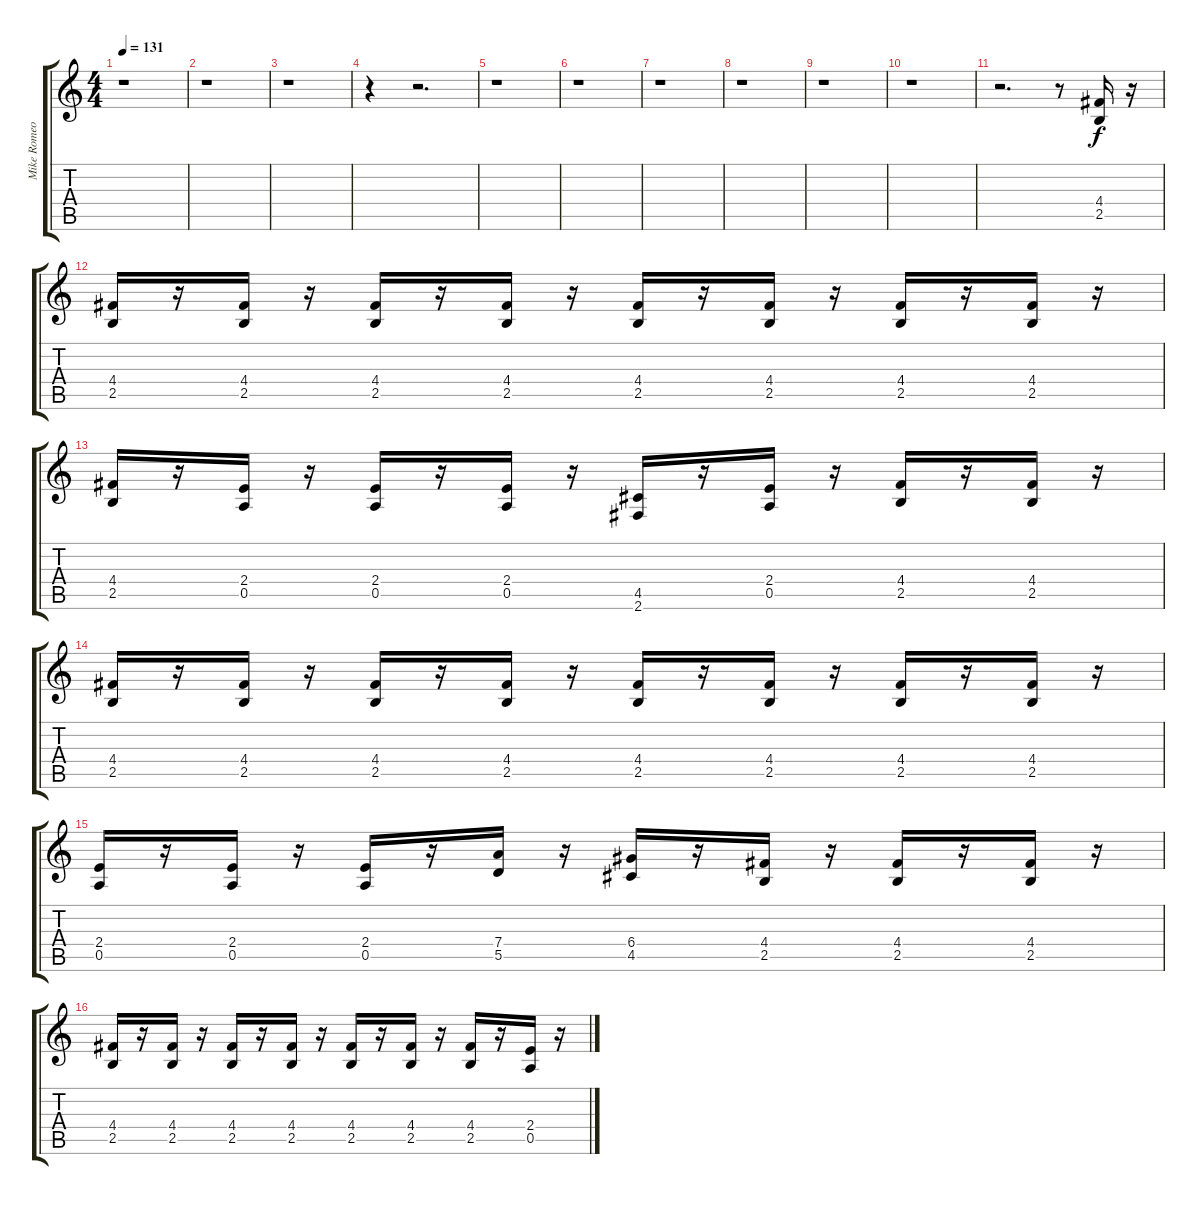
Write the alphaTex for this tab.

\track ("Mike Romeo (E-Guitar)" "Mike Romeo") {instrument distortionguitar}
\staff {score tabs}
\tuning (E4 B3 G3 D3 A2 E2) {hide}
\ts (4 4)
\tempo 131
\clef g2
\ks c
r.1{dy f} |
r.1 |
r.1 |
r.4 r.2{d} |
r.1 |
r.1 |
r.1 |
r.1 |
r.1 |
r.1 |
r.2{d} r.8 (4.4 2.5).16 r.16 |
(4.4 2.5).16 r.16 (4.4 2.5).16 r.16 (4.4 2.5).16 r.16 (4.4 2.5).16 r.16 (4.4 2.5).16 r.16 (4.4 2.5).16 r.16 (4.4 2.5).16 r.16 (4.4 2.5).16 r.16 |
(4.4 2.5).16 r.16 (2.4 0.5).16 r.16 (2.4 0.5).16 r.16 (2.4 0.5).16 r.16 (4.5 2.6).16 r.16 (2.4 0.5).16 r.16 (4.4 2.5).16 r.16 (4.4 2.5).16 r.16 |
(4.4 2.5).16 r.16 (4.4 2.5).16 r.16 (4.4 2.5).16 r.16 (4.4 2.5).16 r.16 (4.4 2.5).16 r.16 (4.4 2.5).16 r.16 (4.4 2.5).16 r.16 (4.4 2.5).16 r.16 |
(2.4 0.5).16 r.16 (2.4 0.5).16 r.16 (2.4 0.5).16 r.16 (7.4 5.5).16 r.16 (6.4 4.5).16 r.16 (4.4 2.5).16 r.16 (4.4 2.5).16 r.16 (4.4 2.5).16 r.16 |
(4.4 2.5).16 r.16 (4.4 2.5).16 r.16 (4.4 2.5).16 r.16 (4.4 2.5).16 r.16 (4.4 2.5).16 r.16 (4.4 2.5).16 r.16 (4.4 2.5).16 r.16 (2.4 0.5).16 r.16
